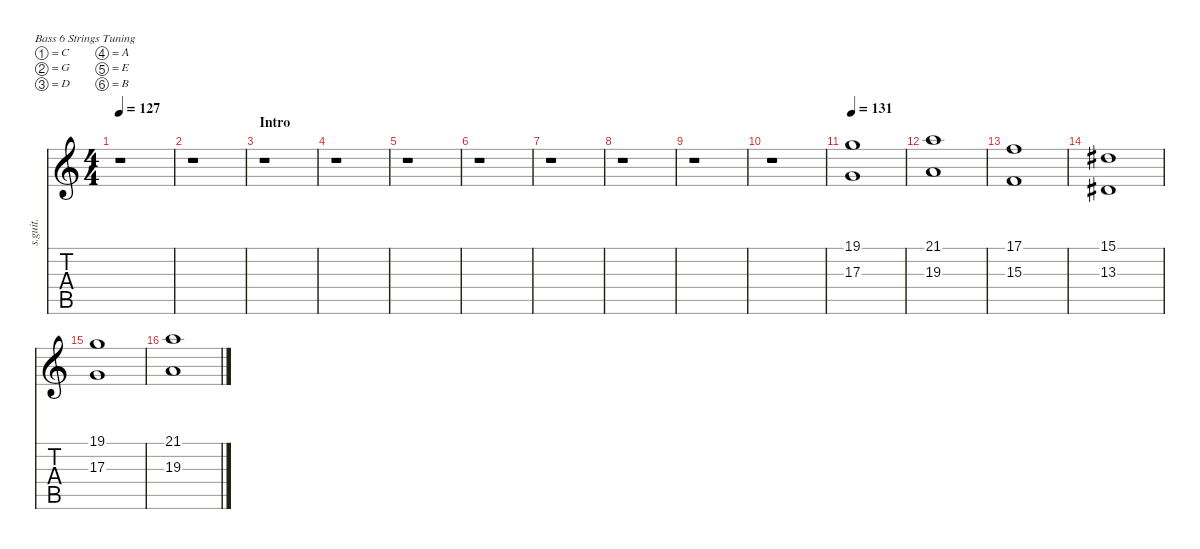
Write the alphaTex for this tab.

\defaultSystemsLayout 4
\hideDynamics
\bracketExtendMode nobrackets
\track ("" "s.guit.") {instrument stringensemble1}
\staff {score tabs}
\tuning (C3 G2 D2 A1 E1 B0)
\displaytranspose 12
\ts (4 4)
\beaming (8 2 2 2 2)
\tempo 127
\clef g2
\ks c
r.1{dy mp instrument stringensemble1} |
r.1 |
\section ("" "Intro")
r.1 |
r.1 |
r.1 |
r.1 |
r.1 |
r.1 |
r.1 |
r.1 |
\tempo 131
(19.1 17.3).1{lyrics (0 "") lyrics (1 "") lyrics (2 "") lyrics (3 "") lyrics (4 "")} |
(21.1 19.3).1{lyrics (0 "") lyrics (1 "") lyrics (2 "") lyrics (3 "") lyrics (4 "")} |
(17.1 15.3).1{lyrics (0 "") lyrics (1 "") lyrics (2 "") lyrics (3 "") lyrics (4 "")} |
(15.1{acc #} 13.3{acc #}).1{lyrics (0 "") lyrics (1 "") lyrics (2 "") lyrics (3 "") lyrics (4 "")} |
(19.1 17.3).1{lyrics (0 "") lyrics (1 "") lyrics (2 "") lyrics (3 "") lyrics (4 "")} |
(21.1 19.3).1{lyrics (0 "") lyrics (1 "") lyrics (2 "") lyrics (3 "") lyrics (4 "")}
